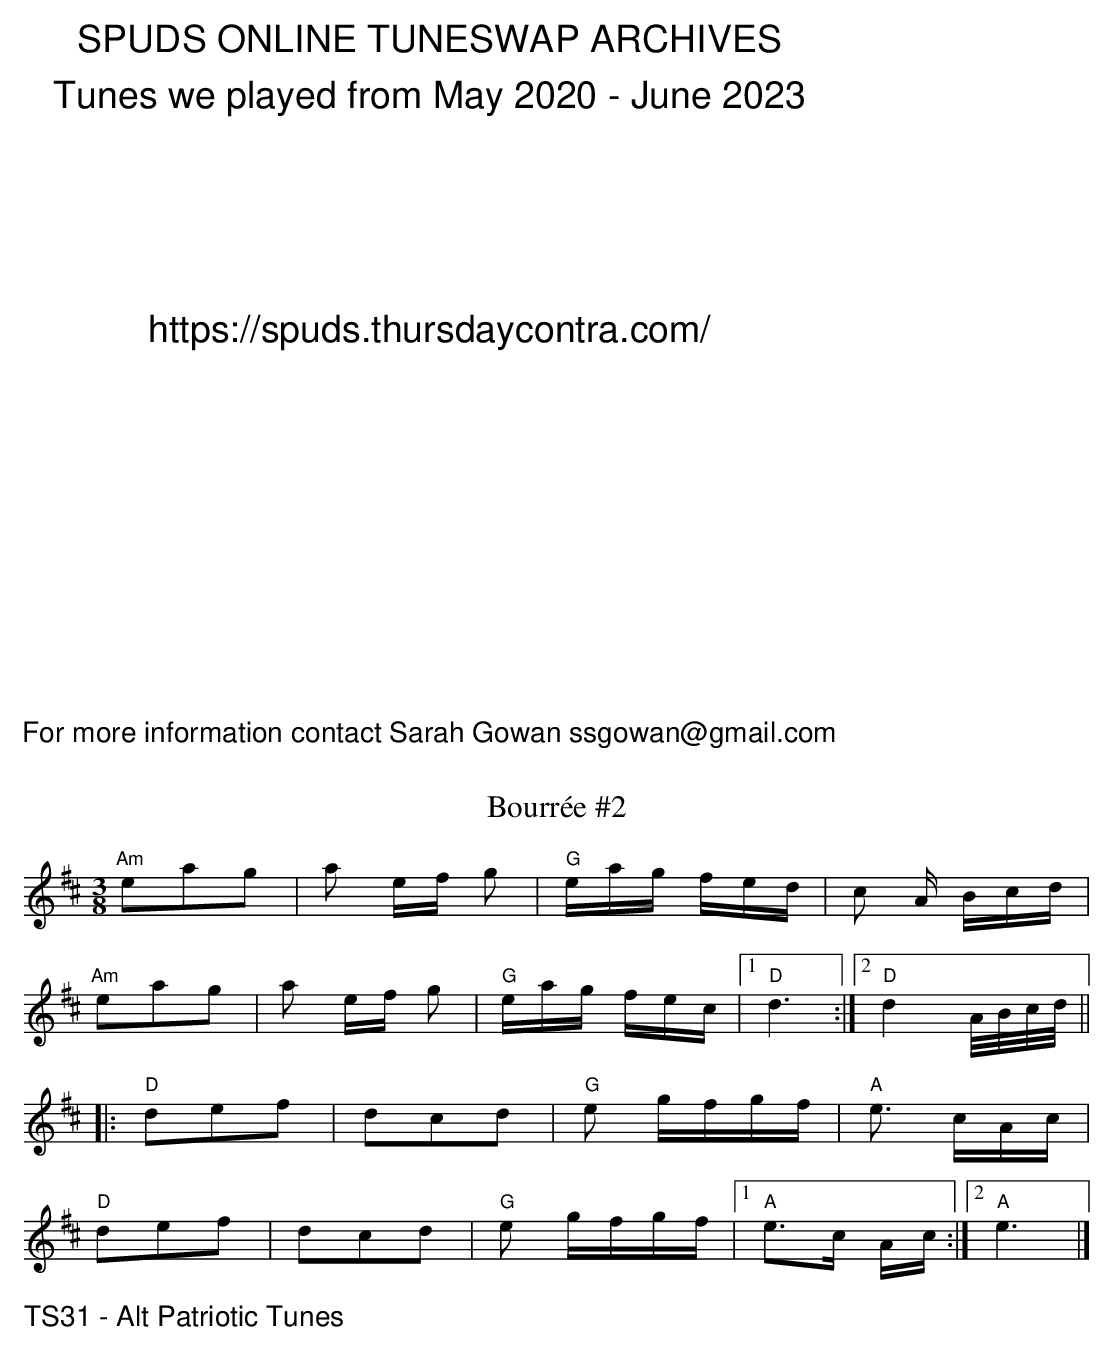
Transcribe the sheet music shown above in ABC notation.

X:1
T:Bourrée #2
M:3/8
L:1/16
K:D
"Am" e2a2g2 | a2 ef g2 | "G"eag fed | c2 A Bcd |
"Am" e2a2g2 | a2 ef g2 | "G"eag fec|1 "D"d6 :|2 "D"d4 A/B/c/d/ ||
|:"D" d2e2f2 | d2c2d2 | "G" e2 gfgf |"A" e3 cAc|
 "D"d2e2f2 | d2c2d2 |"G" e2 gfgf |1 "A"e3c Ac :|2"A" e6 |]
